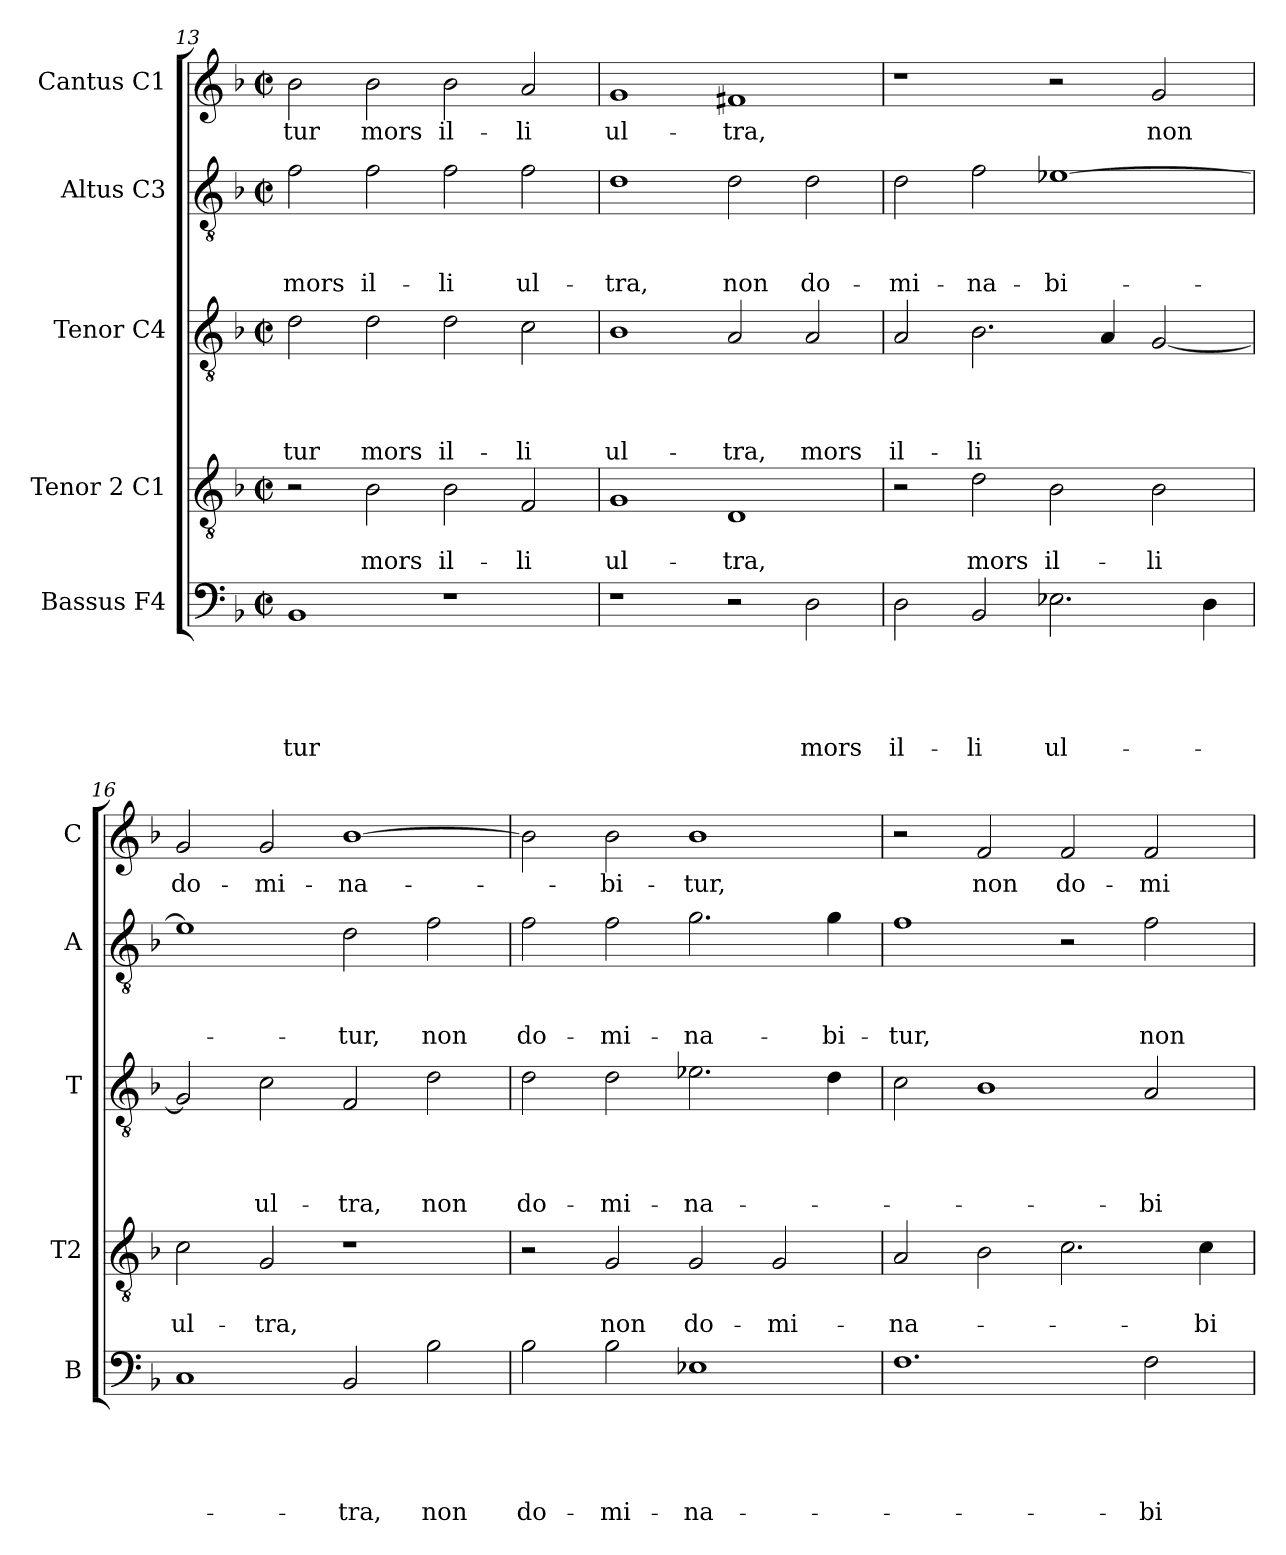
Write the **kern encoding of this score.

**kern	**text	**text	**text	**text	**text	**kern	**text	**text	**kern	**text	**text	**text	**text	**kern	**text	**text	**text	**kern	**text
*part5	*part5	*part5	*part5	*part5	*part5	*part4	*part4	*part4	*part3	*part3	*part3	*part3	*part3	*part2	*part2	*part2	*part2	*part1	*part1
*staff5	*staff5	*staff5	*staff5	*staff5	*staff5	*staff4	*staff4	*staff4	*staff3	*staff3	*staff3	*staff3	*staff3	*staff2	*staff2	*staff2	*staff2	*staff1	*staff1
*I"Bassus F4	*	*	*	*	*	*I"Tenor 2 C1	*	*	*I"Tenor C4	*	*	*	*	*I"Altus C3	*	*	*	*I"Cantus C1	*
*I'B	*	*	*	*	*	*I'T2	*	*	*I'T	*	*	*	*	*I'A	*	*	*	*I'C	*
*clefF4	*	*	*	*	*	*clefGv2	*	*	*clefGv2	*	*	*	*	*clefGv2	*	*	*	*clefG2	*
*k[b-]	*	*	*	*	*	*k[b-]	*	*	*k[b-]	*	*	*	*	*k[b-]	*	*	*	*k[b-]	*
*F:	*	*	*	*	*	*F:	*	*	*F:	*	*	*	*	*F:	*	*	*	*F:	*
*M2/2	*	*	*	*	*	*M2/2	*	*	*M2/2	*	*	*	*	*M2/2	*	*	*	*M2/2	*
*met(c|)	*	*	*	*	*	*met(c|)	*	*	*met(c|)	*	*	*	*	*met(c|)	*	*	*	*met(c|)	*
=13	=13	=13	=13	=13	=13	=13	=13	=13	=13	=13	=13	=13	=13	=13	=13	=13	=13	=13	=13
!	!	!	!	!	!LO:LY:b	!	!	!	!	!	!	!	!LO:LY:b	!	!	!	!LO:LY:b	!	!LO:LY:b
1BB-	.	.	.	.	-tur	2r	.	.	2d\	.	.	.	-tur	2f\	.	.	mors	2b-\	-tur
!	!	!	!	!	!	!	!	!LO:LY:b	!	!	!	!	!LO:LY:b	!	!	!	!LO:LY:b	!	!LO:LY:b
.	.	.	.	.	.	2B-\	.	mors	2d\	.	.	.	mors	2f\	.	.	il-	2b-\	mors
!	!	!	!	!	!	!	!	!LO:LY:b	!	!	!	!	!LO:LY:b	!	!	!	!LO:LY:b	!	!LO:LY:b
1r	.	.	.	.	.	2B-\	.	il-	2d\	.	.	.	il-	2f\	.	.	-li	2b-\	il-
!	!	!	!	!	!	!	!	!LO:LY:b	!	!	!	!	!LO:LY:b	!	!	!	!LO:LY:b	!	!LO:LY:b
.	.	.	.	.	.	2F/	.	-li	2c\	.	.	.	-li	2f\	.	.	ul-	2a/	-li
=14	=14	=14	=14	=14	=14	=14	=14	=14	=14	=14	=14	=14	=14	=14	=14	=14	=14	=14	=14
!	!	!	!	!	!	!	!	!LO:LY:b	!	!	!	!	!LO:LY:b	!	!	!	!LO:LY:b	!	!LO:LY:b
1r	.	.	.	.	.	1G	.	ul-	1B-	.	.	.	ul-	1d	.	.	-tra,	1g	ul-
!	!	!	!	!	!	!	!	!LO:LY:b	!	!	!	!	!LO:LY:b	!	!	!	!LO:LY:b	!	!LO:LY:b
2r	.	.	.	.	.	1D	.	-tra,	2A/	.	.	.	-tra,	2d\	.	.	non	1f#X	-tra,
!	!	!	!	!	!LO:LY:b	!	!	!	!	!	!	!	!LO:LY:b	!	!	!	!LO:LY:b	!	!
2D\	.	.	.	.	mors	.	.	.	2A/	.	.	.	mors	2d\	.	.	do-	.	.
=15	=15	=15	=15	=15	=15	=15	=15	=15	=15	=15	=15	=15	=15	=15	=15	=15	=15	=15	=15
!	!	!	!	!	!LO:LY:b	!	!	!	!	!	!	!	!LO:LY:b	!	!	!	!LO:LY:b	!	!
2D\	.	.	.	.	il-	2r	.	.	2A/	.	.	.	il-	2d\	.	.	-mi-	1r	.
!	!	!	!	!	!LO:LY:b	!	!	!LO:LY:b	!	!	!	!	!LO:LY:b	!	!	!	!LO:LY:b	!	!
2BB-/	.	.	.	.	-li	2d\	.	mors	2.B-\	.	.	.	-li	2f\	.	.	-na-	.	.
!	!	!	!	!	!LO:LY:b	!	!	!LO:LY:b	!	!	!	!	!	!	!	!	!LO:LY:b	!	!
2.E-X\	.	.	.	.	ul-	2B-\	.	il-	.	.	.	.	.	[1e-X	.	.	-bi-	2r	.
.	.	.	.	.	.	.	.	.	4A/	.	.	.	.	.	.	.	.	.	.
!	!	!	!	!	!	!	!	!LO:LY:b	!	!	!	!	!	!	!	!	!	!	!LO:LY:b
.	.	.	.	.	.	2B-\	.	-li	[2G/	.	.	.	.	.	.	.	.	2g/	non
4D\	.	.	.	.	.	.	.	.	.	.	.	.	.	.	.	.	.	.	.
!!LO:PB:g=z
=16	=16	=16	=16	=16	=16	=16	=16	=16	=16	=16	=16	=16	=16	=16	=16	=16	=16	=16	=16
!	!	!	!	!	!	!	!	!LO:LY:b	!	!	!	!	!	!	!	!	!	!	!LO:LY:b
1C	.	.	.	.	.	2c\	.	ul-	2G/]	.	.	.	.	1e-]	.	.	.	2g/	do-
!	!	!	!	!	!	!	!	!LO:LY:b	!	!	!	!	!LO:LY:b	!	!	!	!	!	!LO:LY:b
.	.	.	.	.	.	2G/	.	-tra,	2c\	.	.	.	ul-	.	.	.	.	2g/	-mi-
!	!	!	!	!	!LO:LY:b	!	!	!	!	!	!	!	!LO:LY:b	!	!	!	!LO:LY:b	!	!LO:LY:b
2BB-/	.	.	.	.	-tra,	1r	.	.	2F/	.	.	.	-tra,	2d\	.	.	-tur,	[1b-	-na-
!	!	!	!	!	!LO:LY:b	!	!	!	!	!	!	!	!LO:LY:b	!	!	!	!LO:LY:b	!	!
2B-\	.	.	.	.	non	.	.	.	2d\	.	.	.	non	2f\	.	.	non	.	.
=17	=17	=17	=17	=17	=17	=17	=17	=17	=17	=17	=17	=17	=17	=17	=17	=17	=17	=17	=17
!	!	!	!	!	!LO:LY:b	!	!	!	!	!	!	!	!LO:LY:b	!	!	!	!LO:LY:b	!	!
2B-\	.	.	.	.	do-	2r	.	.	2d\	.	.	.	do-	2f\	.	.	do-	2b-\]	.
!	!	!	!	!	!LO:LY:b	!	!	!LO:LY:b	!	!	!	!	!LO:LY:b	!	!	!	!LO:LY:b	!	!LO:LY:b
2B-\	.	.	.	.	-mi-	2G/	.	non	2d\	.	.	.	-mi-	2f\	.	.	-mi-	2b-\	-bi-
!	!	!	!	!	!LO:LY:b	!	!	!LO:LY:b	!	!	!	!	!LO:LY:b	!	!	!	!LO:LY:b	!	!LO:LY:b
1E-X	.	.	.	.	-na-	2G/	.	do-	2.e-X\	.	.	.	-na-	2.g\	.	.	-na-	1b-	-tur,
!	!	!	!	!	!	!	!	!LO:LY:b	!	!	!	!	!	!	!	!	!	!	!
.	.	.	.	.	.	2G/	.	-mi-	.	.	.	.	.	.	.	.	.	.	.
!	!	!	!	!	!	!	!	!	!	!	!	!	!	!	!	!	!LO:LY:b	!	!
.	.	.	.	.	.	.	.	.	4d\	.	.	.	.	4g\	.	.	-bi-	.	.
=18	=18	=18	=18	=18	=18	=18	=18	=18	=18	=18	=18	=18	=18	=18	=18	=18	=18	=18	=18
!	!	!	!	!	!	!	!	!LO:LY:b	!	!	!	!	!	!	!	!	!LO:LY:b	!	!
1.F	.	.	.	.	.	2A/	.	-na-	2c\	.	.	.	.	1f	.	.	-tur,	2r	.
!	!	!	!	!	!	!	!	!	!	!	!	!	!	!	!	!	!	!	!LO:LY:b
.	.	.	.	.	.	2B-\	.	.	1B-	.	.	.	.	.	.	.	.	2f/	non
!	!	!	!	!	!	!	!	!	!	!	!	!	!	!	!	!	!	!	!LO:LY:b
.	.	.	.	.	.	2.c\	.	.	.	.	.	.	.	2r	.	.	.	2f/	do-
!	!	!	!	!	!LO:LY:b	!	!	!	!	!	!	!	!LO:LY:b	!	!	!	!LO:LY:b	!	!LO:LY:b
2F\	.	.	.	.	-bi-	.	.	.	2A/	.	.	.	-bi-	2f\	.	.	non	2f/	-mi-
!	!	!	!	!	!	!	!	!LO:LY:b	!	!	!	!	!	!	!	!	!	!	!
.	.	.	.	.	.	4c\	.	-bi-	.	.	.	.	.	.	.	.	.	.	.
=	=	=	=	=	=	=	=	=	=	=	=	=	=	=	=	=	=	=	=
*-	*-	*-	*-	*-	*-	*-	*-	*-	*-	*-	*-	*-	*-	*-	*-	*-	*-	*-	*-
